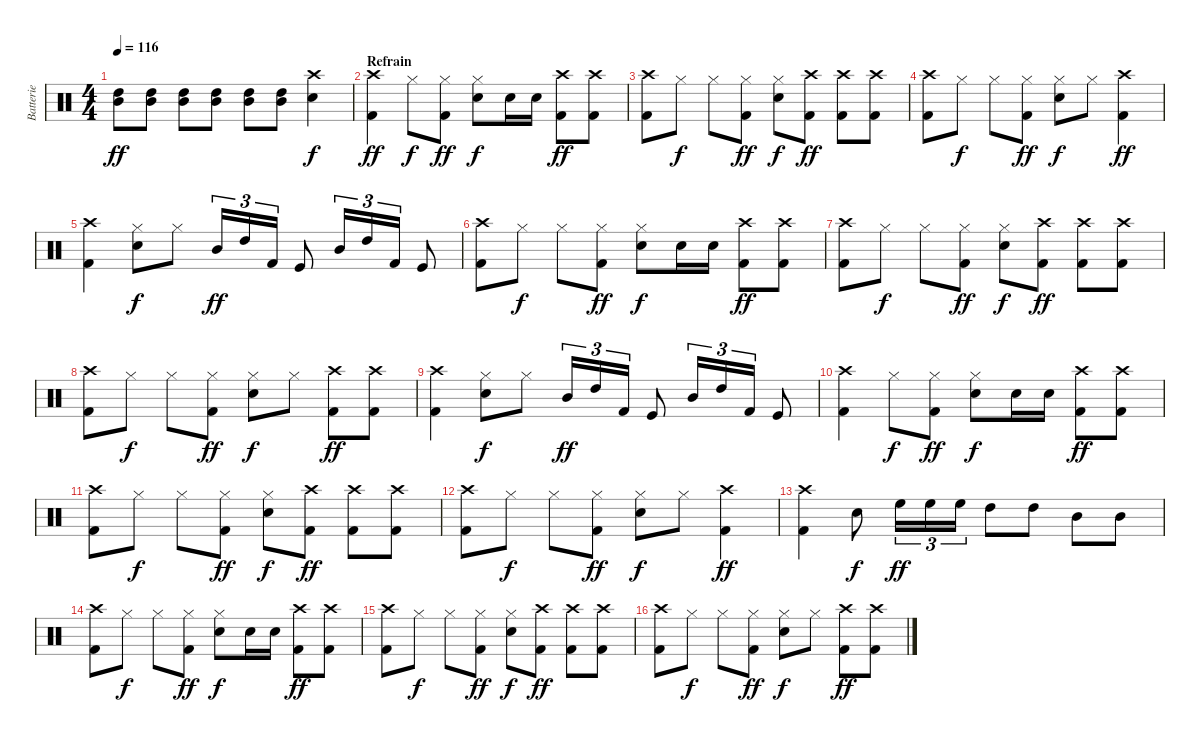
\track ("Batterie" "Batterie") {instrument percussion}
\staff {score}
\articulation defaults
\ts (4 4)
\tempo 116
\clef neutral
\ks c
("Mid Tom (hit)" "High Tom (hit)").8{dy ff} ("Mid Tom (hit)" "High Tom (hit)").8 ("Mid Tom (hit)" "High Tom (hit)").8 ("Mid Tom (hit)" "High Tom (hit)").8 ("Mid Tom (hit)" "High Tom (hit)").8 ("Mid Tom (hit)" "High Tom (hit)").8 ("Crash high (hit)" "Snare (hit) 2").4{dy f} |
\section ("" "Refrain")
("Crash high (hit)" "Kick (hit) 2").4{dy ff} "Hi-Hat (closed)".8{dy f} ("Hi-Hat (closed)" "Kick (hit) 2").8{dy ff} ("Hi-Hat (closed)" "Snare (hit) 2").8{dy f} "Snare (hit) 2".16 "Snare (hit) 2".16 ("Crash high (hit)" "Kick (hit) 2").8{dy ff} ("Crash high (hit)" "Kick (hit) 2").8 |
("Crash high (hit)" "Kick (hit) 2").8 "Hi-Hat (closed)".8{dy f} "Hi-Hat (closed)".8 ("Hi-Hat (closed)" "Kick (hit) 2").8{dy ff} ("Hi-Hat (closed)" "Snare (hit) 2").8{dy f} ("Crash high (hit)" "Kick (hit) 2").8{dy ff} ("Crash high (hit)" "Kick (hit) 2").8 ("Crash high (hit)" "Kick (hit) 2").8 |
("Crash high (hit)" "Kick (hit) 2").8 "Hi-Hat (closed)".8{dy f} "Hi-Hat (closed)".8 ("Hi-Hat (closed)" "Kick (hit) 2").8{dy ff} ("Hi-Hat (closed)" "Snare (hit) 2").8{dy f} "Hi-Hat (closed)".8 ("Crash high (hit)" "Kick (hit) 2").4{dy ff} |
("Crash high (hit)" "Kick (hit) 2").4 ("Hi-Hat (closed)" "Snare (hit) 2").8{dy f} "Hi-Hat (closed)".8 "Mid Tom (hit)".16{tu (3 2) dy ff} "High Tom (hit)".16{tu (3 2)} "Kick (hit) 2".16{tu (3 2)} "Kick (hit)".8 "Mid Tom (hit)".16{tu (3 2)} "High Tom (hit)".16{tu (3 2)} "Kick (hit) 2".16{tu (3 2)} "Kick (hit)".8 |
("Crash high (hit)" "Kick (hit) 2").8 "Hi-Hat (closed)".8{dy f} "Hi-Hat (closed)".8 ("Hi-Hat (closed)" "Kick (hit) 2").8{dy ff} ("Hi-Hat (closed)" "Snare (hit) 2").8{dy f} "Snare (hit) 2".16 "Snare (hit) 2".16 ("Crash high (hit)" "Kick (hit) 2").8{dy ff} ("Crash high (hit)" "Kick (hit) 2").8 |
("Crash high (hit)" "Kick (hit) 2").8 "Hi-Hat (closed)".8{dy f} "Hi-Hat (closed)".8 ("Hi-Hat (closed)" "Kick (hit) 2").8{dy ff} ("Hi-Hat (closed)" "Snare (hit) 2").8{dy f} ("Crash high (hit)" "Kick (hit) 2").8{dy ff} ("Crash high (hit)" "Kick (hit) 2").8 ("Crash high (hit)" "Kick (hit) 2").8 |
("Crash high (hit)" "Kick (hit) 2").8 "Hi-Hat (closed)".8{dy f} "Hi-Hat (closed)".8 ("Hi-Hat (closed)" "Kick (hit) 2").8{dy ff} ("Hi-Hat (closed)" "Snare (hit) 2").8{dy f} "Hi-Hat (closed)".8 ("Crash high (hit)" "Kick (hit) 2").8{dy ff} ("Crash high (hit)" "Kick (hit) 2").8 |
("Crash high (hit)" "Kick (hit) 2").4 ("Hi-Hat (closed)" "Snare (hit) 2").8{dy f} "Hi-Hat (closed)".8 "Mid Tom (hit)".16{tu (3 2) dy ff} "High Tom (hit)".16{tu (3 2)} "Kick (hit) 2".16{tu (3 2)} "Kick (hit)".8 "Mid Tom (hit)".16{tu (3 2)} "High Tom (hit)".16{tu (3 2)} "Kick (hit) 2".16{tu (3 2)} "Kick (hit)".8 |
("Crash high (hit)" "Kick (hit) 2").4 "Hi-Hat (closed)".8{dy f} ("Hi-Hat (closed)" "Kick (hit) 2").8{dy ff} ("Hi-Hat (closed)" "Snare (hit) 2").8{dy f} "Snare (hit) 2".16 "Snare (hit) 2".16 ("Crash high (hit)" "Kick (hit) 2").8{dy ff} ("Crash high (hit)" "Kick (hit) 2").8 |
("Crash high (hit)" "Kick (hit) 2").8 "Hi-Hat (closed)".8{dy f} "Hi-Hat (closed)".8 ("Hi-Hat (closed)" "Kick (hit) 2").8{dy ff} ("Hi-Hat (closed)" "Snare (hit) 2").8{dy f} ("Crash high (hit)" "Kick (hit) 2").8{dy ff} ("Crash high (hit)" "Kick (hit) 2").8 ("Crash high (hit)" "Kick (hit) 2").8 |
("Crash high (hit)" "Kick (hit) 2").8 "Hi-Hat (closed)".8{dy f} "Hi-Hat (closed)".8 ("Hi-Hat (closed)" "Kick (hit) 2").8{dy ff} ("Hi-Hat (closed)" "Snare (hit) 2").8{dy f} "Hi-Hat (closed)".8 ("Crash high (hit)" "Kick (hit) 2").4{dy ff} |
("Crash high (hit)" "Kick (hit) 2").4 "Snare (hit) 2".8{dy f} "High Floor Tom (hit)".16{tu (3 2) dy ff} "High Floor Tom (hit)".16{tu (3 2)} "High Floor Tom (hit)".16{tu (3 2)} "High Tom (hit)".8 "High Tom (hit)".8 "Mid Tom (hit)".8 "Mid Tom (hit)".8 |
("Crash high (hit)" "Kick (hit) 2").8 "Hi-Hat (closed)".8{dy f} "Hi-Hat (closed)".8 ("Hi-Hat (closed)" "Kick (hit) 2").8{dy ff} ("Hi-Hat (closed)" "Snare (hit) 2").8{dy f} "Snare (hit) 2".16 "Snare (hit) 2".16 ("Crash high (hit)" "Kick (hit) 2").8{dy ff} ("Crash high (hit)" "Kick (hit) 2").8 |
("Crash high (hit)" "Kick (hit) 2").8 "Hi-Hat (closed)".8{dy f} "Hi-Hat (closed)".8 ("Hi-Hat (closed)" "Kick (hit) 2").8{dy ff} ("Hi-Hat (closed)" "Snare (hit) 2").8{dy f} ("Crash high (hit)" "Kick (hit) 2").8{dy ff} ("Crash high (hit)" "Kick (hit) 2").8 ("Crash high (hit)" "Kick (hit) 2").8 |
("Crash high (hit)" "Kick (hit) 2").8 "Hi-Hat (closed)".8{dy f} "Hi-Hat (closed)".8 ("Hi-Hat (closed)" "Kick (hit) 2").8{dy ff} ("Hi-Hat (closed)" "Snare (hit) 2").8{dy f} "Hi-Hat (closed)".8 ("Crash high (hit)" "Kick (hit) 2").8{dy ff} ("Crash high (hit)" "Kick (hit) 2").8
